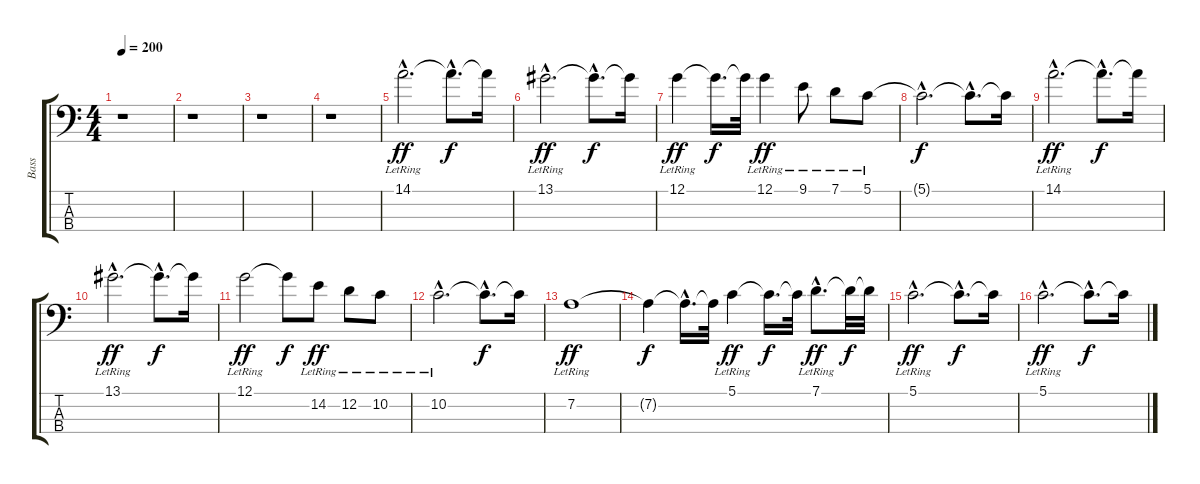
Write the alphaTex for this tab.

\track ("Bass" "Bass") {instrument fretlessbass}
\staff {score tabs}
\tuning (G2 D2 A1 E1) {hide}
\ts (4 4)
\tempo 200
\clef f4
\ks c
r.1{dy ff} |
r.1 |
r.1 |
r.1 |
14.1{hac lr}.2{d} 14.1{hac t}.8{d dy f} 14.1{t}.16 |
13.1{hac lr}.2{d dy ff} 13.1{hac t}.8{d dy f} 13.1{t}.16 |
12.1{lr}.4{dy ff} 12.1{t}.16{d dy f} 12.1{t}.32 12.1{lr}.4{dy ff} 9.1{lr}.8 7.1{lr}.8 5.1{lr}.8 |
5.1{hac t}.2{d dy f} 5.1{hac t}.8{d} 5.1{t}.16 |
14.1{hac lr}.2{d dy ff} 14.1{hac t}.8{d dy f} 14.1{t}.16 |
13.1{hac lr}.2{d dy ff} 13.1{hac t}.8{d dy f} 13.1{t}.16 |
12.1{lr}.2{dy ff} 12.1{t}.8{dy f} 14.2{lr}.8{dy ff} 12.2{lr}.8 10.2{lr}.8 |
10.2{hac lr}.2{d} 10.2{hac t}.8{d dy f} 10.2{t}.16 |
7.2{lr}.1{dy ff} |
7.2{t}.4{dy f} 7.2{hac t}.16{d} 7.2{t}.32 5.1{lr}.4{dy ff} 5.1{t}.16{d dy f} 5.1{t}.32 7.1{hac lr}.8{d dy ff} 7.1{t}.32{dy f} 7.1{t}.32 |
5.1{hac lr}.2{d dy ff} 5.1{hac t}.8{d dy f} 5.1{t}.16 |
5.1{hac lr}.2{d dy ff} 5.1{hac t}.8{d dy f} 5.1{t}.16
